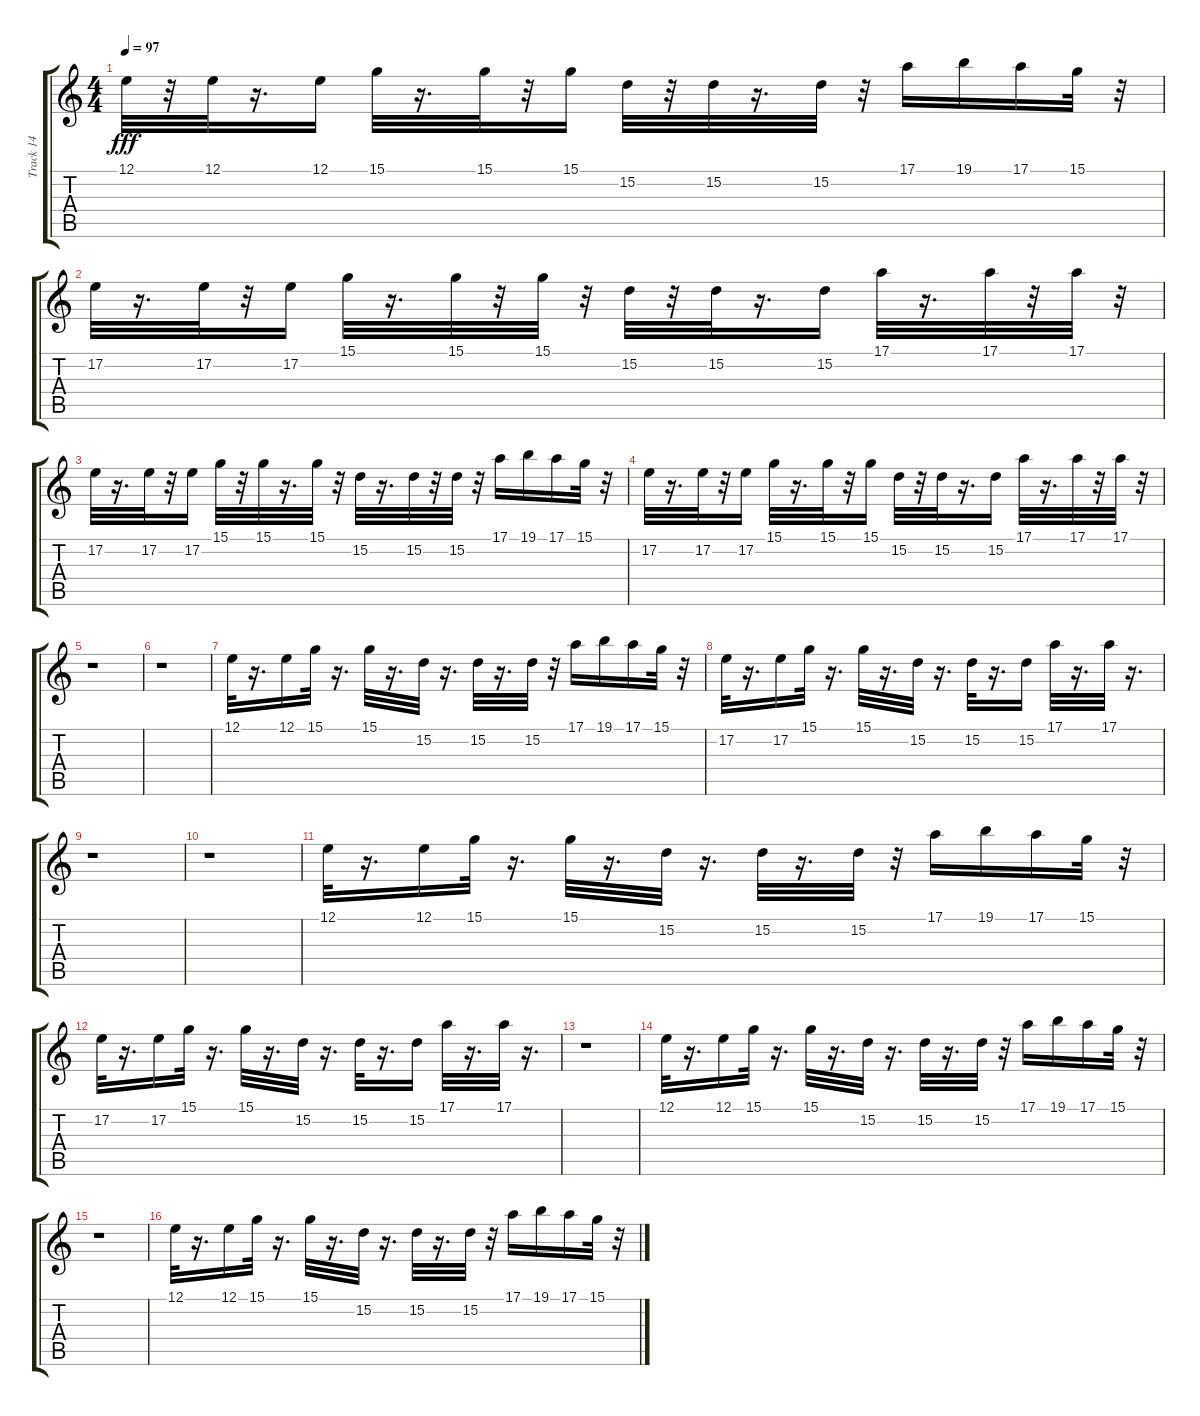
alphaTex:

\track ("Track 14" "Track 14") {instrument lead1square}
\staff {score tabs}
\tuning (E4 B3 G3 D3 A2 E2) {hide}
\ts (4 4)
\tempo 97
\clef g2
\ks c
12.1.32{dy fff} r.32 12.1.32 r.16{d} 12.1.16 15.1.32 r.16{d} 15.1.32 r.32 15.1.16 15.2.32 r.32 15.2.32 r.16{d} 15.2.32 r.32 17.1.16 19.1.16 17.1.16 15.1.32 r.32 |
17.2.32 r.16{d} 17.2.32 r.32 17.2.16 15.1.32 r.16{d} 15.1.32 r.32 15.1.32 r.32 15.2.32 r.32 15.2.32 r.16{d} 15.2.16 17.1.32 r.16{d} 17.1.32 r.32 17.1.32 r.32 |
17.2.32 r.16{d} 17.2.32 r.32 17.2.16 15.1.32 r.32 15.1.32 r.16{d} 15.1.32 r.32 15.2.32 r.16{d} 15.2.32 r.32 15.2.32 r.32 17.1.16 19.1.16 17.1.16 15.1.32 r.32 |
17.2.32 r.16{d} 17.2.32 r.32 17.2.16 15.1.32 r.16{d} 15.1.32 r.32 15.1.16 15.2.32 r.32 15.2.32 r.16{d} 15.2.16 17.1.32 r.16{d} 17.1.32 r.32 17.1.32 r.32 |
r.1 |
r.1 |
12.1.32 r.16{d} 12.1.16 15.1.32 r.16{d} 15.1.32 r.16{d} 15.2.32 r.16{d} 15.2.32 r.16{d} 15.2.32 r.32 17.1.16 19.1.16 17.1.16 15.1.32 r.32 |
17.2.32 r.16{d} 17.2.16 15.1.32 r.16{d} 15.1.32 r.16{d} 15.2.32 r.16{d} 15.2.32 r.16{d} 15.2.16 17.1.32 r.16{d} 17.1.32 r.16{d} |
r.1 |
r.1 |
12.1.32 r.16{d} 12.1.16 15.1.32 r.16{d} 15.1.32 r.16{d} 15.2.32 r.16{d} 15.2.32 r.16{d} 15.2.32 r.32 17.1.16 19.1.16 17.1.16 15.1.32 r.32 |
17.2.32 r.16{d} 17.2.16 15.1.32 r.16{d} 15.1.32 r.16{d} 15.2.32 r.16{d} 15.2.32 r.16{d} 15.2.16 17.1.32 r.16{d} 17.1.32 r.16{d} |
r.1 |
12.1.32 r.16{d} 12.1.16 15.1.32 r.16{d} 15.1.32 r.16{d} 15.2.32 r.16{d} 15.2.32 r.16{d} 15.2.32 r.32 17.1.16 19.1.16 17.1.16 15.1.32 r.32 |
r.1 |
12.1.32 r.16{d} 12.1.16 15.1.32 r.16{d} 15.1.32 r.16{d} 15.2.32 r.16{d} 15.2.32 r.16{d} 15.2.32 r.32 17.1.16 19.1.16 17.1.16 15.1.32 r.32
